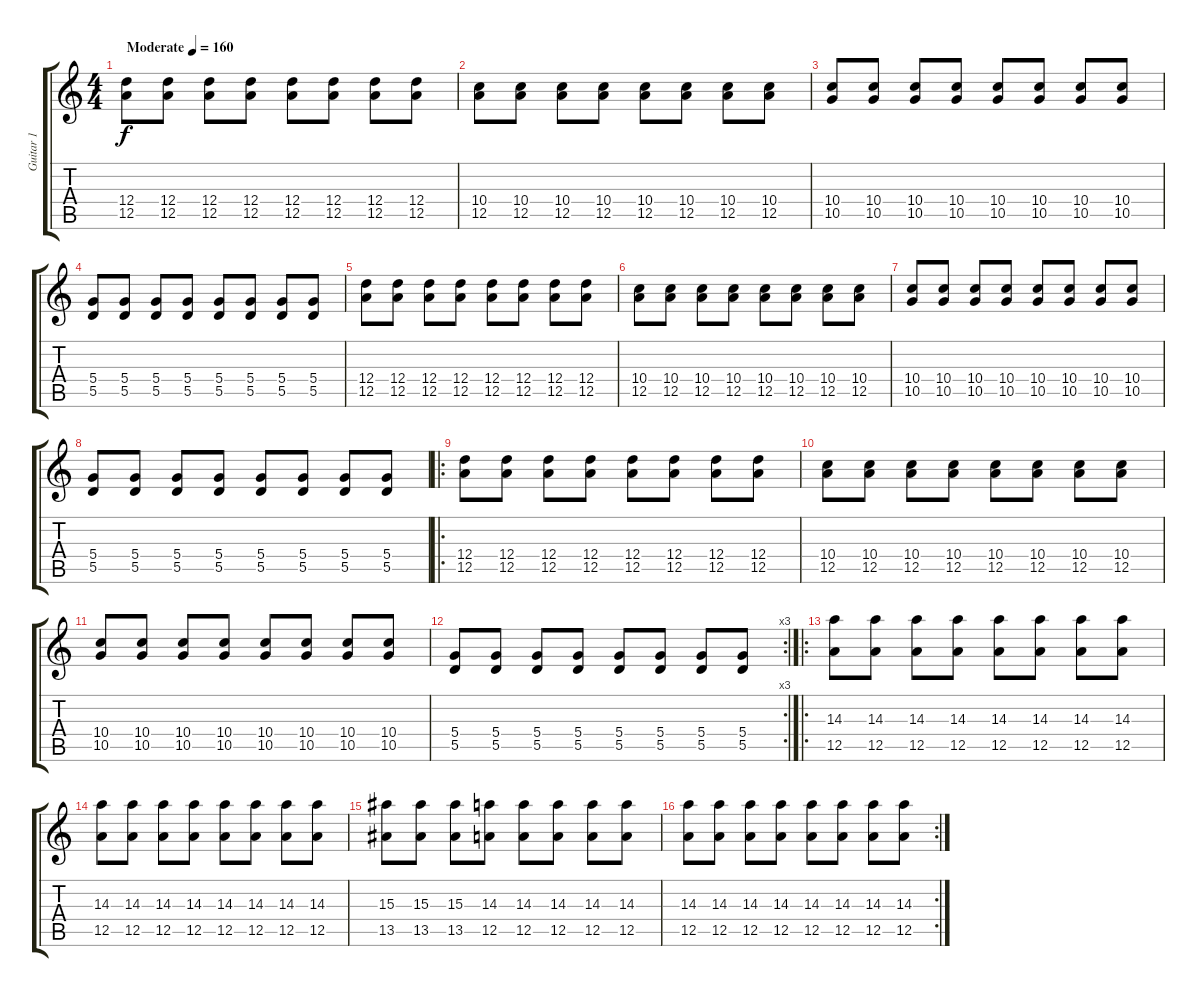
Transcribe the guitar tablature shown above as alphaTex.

\track ("Guitar 1" "Guitar 1") {instrument distortionguitar}
\staff {score tabs}
\tuning (E4 B3 G3 D3 A2 D2) {hide}
\ts (4 4)
\tempo (160 "Moderate")
\clef g2
\ks c
(12.4 12.5).8{dy f instrument distortionguitar} (12.4 12.5).8 (12.4 12.5).8 (12.4 12.5).8 (12.4 12.5).8 (12.4 12.5).8 (12.4 12.5).8 (12.4 12.5).8 |
(10.4 12.5).8 (10.4 12.5).8 (10.4 12.5).8 (10.4 12.5).8 (10.4 12.5).8 (10.4 12.5).8 (10.4 12.5).8 (10.4 12.5).8 |
(10.4 10.5).8 (10.4 10.5).8 (10.4 10.5).8 (10.4 10.5).8 (10.4 10.5).8 (10.4 10.5).8 (10.4 10.5).8 (10.4 10.5).8 |
(5.4 5.5).8 (5.4 5.5).8 (5.4 5.5).8 (5.4 5.5).8 (5.4 5.5).8 (5.4 5.5).8 (5.4 5.5).8 (5.4 5.5).8 |
(12.4 12.5).8 (12.4 12.5).8 (12.4 12.5).8 (12.4 12.5).8 (12.4 12.5).8 (12.4 12.5).8 (12.4 12.5).8 (12.4 12.5).8 |
(10.4 12.5).8 (10.4 12.5).8 (10.4 12.5).8 (10.4 12.5).8 (10.4 12.5).8 (10.4 12.5).8 (10.4 12.5).8 (10.4 12.5).8 |
(10.4 10.5).8 (10.4 10.5).8 (10.4 10.5).8 (10.4 10.5).8 (10.4 10.5).8 (10.4 10.5).8 (10.4 10.5).8 (10.4 10.5).8 |
(5.4 5.5).8 (5.4 5.5).8 (5.4 5.5).8 (5.4 5.5).8 (5.4 5.5).8 (5.4 5.5).8 (5.4 5.5).8 (5.4 5.5).8 |
\ro
(12.4 12.5).8 (12.4 12.5).8 (12.4 12.5).8 (12.4 12.5).8 (12.4 12.5).8 (12.4 12.5).8 (12.4 12.5).8 (12.4 12.5).8 |
(10.4 12.5).8 (10.4 12.5).8 (10.4 12.5).8 (10.4 12.5).8 (10.4 12.5).8 (10.4 12.5).8 (10.4 12.5).8 (10.4 12.5).8 |
(10.4 10.5).8 (10.4 10.5).8 (10.4 10.5).8 (10.4 10.5).8 (10.4 10.5).8 (10.4 10.5).8 (10.4 10.5).8 (10.4 10.5).8 |
\rc 3
(5.4 5.5).8 (5.4 5.5).8 (5.4 5.5).8 (5.4 5.5).8 (5.4 5.5).8 (5.4 5.5).8 (5.4 5.5).8 (5.4 5.5).8 |
\ro
(14.3 12.5).8 (14.3 12.5).8 (14.3 12.5).8 (14.3 12.5).8 (14.3 12.5).8 (14.3 12.5).8 (14.3 12.5).8 (14.3 12.5).8 |
(14.3 12.5).8 (14.3 12.5).8 (14.3 12.5).8 (14.3 12.5).8 (14.3 12.5).8 (14.3 12.5).8 (14.3 12.5).8 (14.3 12.5).8 |
(15.3 13.5).8 (15.3 13.5).8 (15.3 13.5).8 (14.3 12.5).8 (14.3 12.5).8 (14.3 12.5).8 (14.3 12.5).8 (14.3 12.5).8 |
\rc 2
(14.3 12.5).8 (14.3 12.5).8 (14.3 12.5).8 (14.3 12.5).8 (14.3 12.5).8 (14.3 12.5).8 (14.3 12.5).8 (14.3 12.5).8
